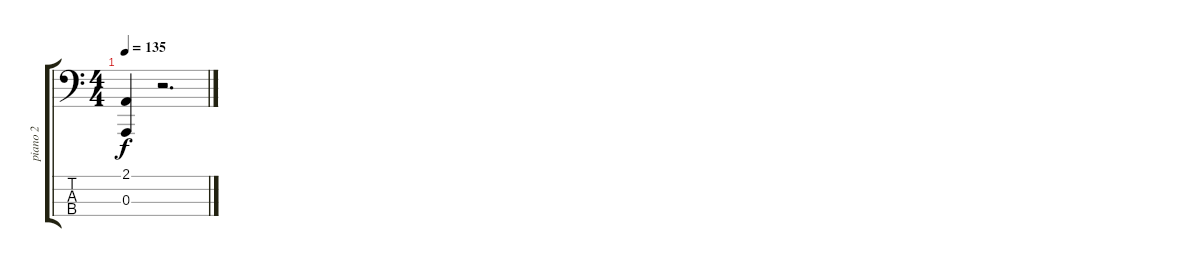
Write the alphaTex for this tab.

\track ("piano 2" "piano 2") {instrument brightacousticpiano}
\staff {score tabs}
\tuning (G2 D2 A1 E1) {hide}
\ts (4 4)
\tempo 135
\clef f4
\ks c
(2.1 0.3).4{dy f} r.2{d}
